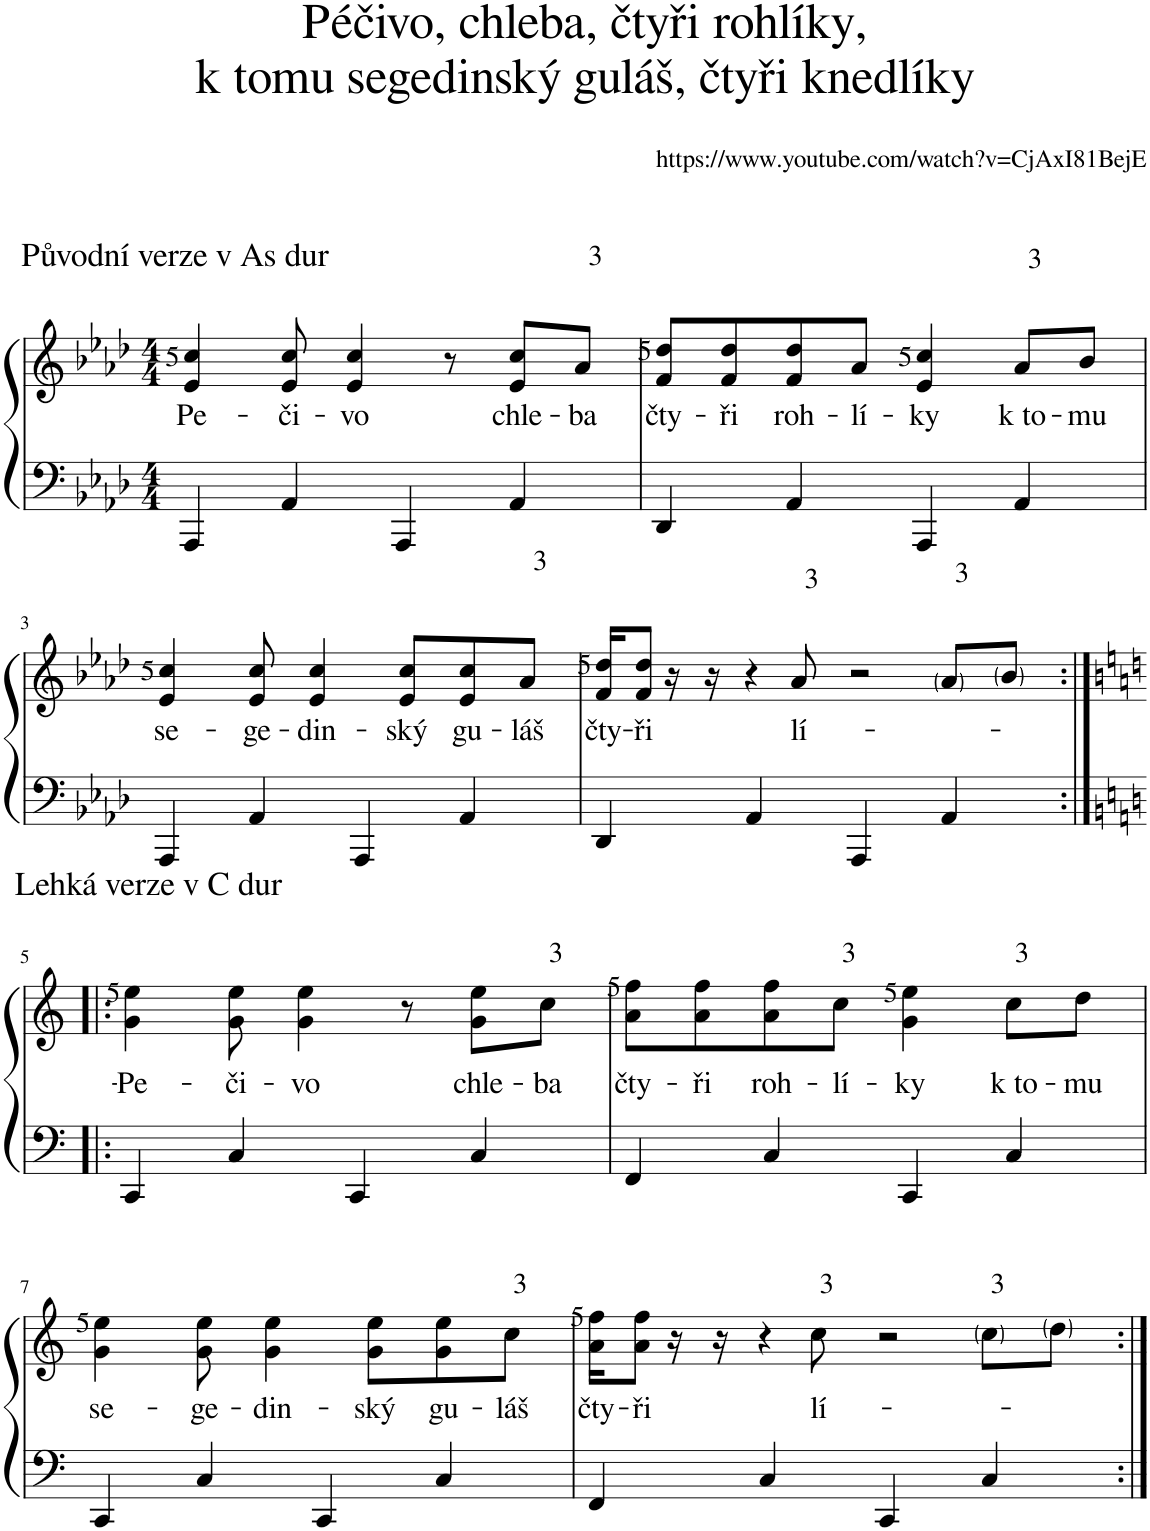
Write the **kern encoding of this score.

**kern	**kern	**text
*part1	*part1	*part1
*staff2	*staff1	*staff1
*I"Piano	*	*
*I'Pno.	*	*
*clefF4	*clefG2	*
*k[b-e-a-d-]	*k[b-e-a-d-]	*
*M4/4	*M4/4	*
=1	=1	=1
!	!LO:TX:a:t=Původní verze v As dur	!
!	!	!LO:LY:b
4AAA-/	4e-/ 4cc/	Pe-
!	!	!LO:LY:b
4AA-/	8e-/ 8cc/	-či-
!	!	!LO:LY:b
.	4e-/ 4cc/	-vo
4AAA-/	.	.
.	8r	.
!	!	!LO:LY:b
4AA-/	8e-/ 8cc/L	chle-
!	!	!LO:LY:b
.	8a-/J	-ba
=2	=2	=2
!	!	!LO:LY:b
4DD-/	8f/ 8dd-/L	čty-
!	!	!LO:LY:b
.	8f/ 8dd-/	-ři
!	!	!LO:LY:b
4AA-/	8f/ 8dd-/	roh-
!	!	!LO:LY:b
.	8a-/J	-lí-
!	!	!LO:LY:b
4AAA-/	4e-/ 4cc/	-ky
!	!	!LO:LY:b
4AA-/	8a-/L	k to-
!	!	!LO:LY:b
.	8b-/J	-mu
!!LO:LB:g=z
=3	=3	=3
!	!	!LO:LY:b
4AAA-/	4e-/ 4cc/	se-
!	!	!LO:LY:b
4AA-/	8e-/ 8cc/	-ge-
!	!	!LO:LY:b
.	4e-/ 4cc/	-din-
4AAA-/	.	.
!	!	!LO:LY:b
.	8e-/ 8cc/L	-ský
!	!	!LO:LY:b
4AA-/	8e-/ 8cc/	gu-
!	!	!LO:LY:b
.	8a-/J	-láš
=4	=4	=4
!	!	!LO:LY:b
4DD-/	16f/ 16dd-/KL	čty-
!	!	!LO:LY:b
.	8f/ 8dd-/J	-ři
.	16r	.
4AA-/	16r	.
.	4r	.
4AAA-/	.	.
!	!	!LO:LY:b
.	8a-/	-lí-
.	2r	.
4AA-/	.	.
4..ryy	.	.
.	8a-/L	.
.	8b-/J	.
!!LO:LB:g=z
=5:|!|:	=5:|!|:	=5:|!|:
*k[]	*k[]	*
!	!LO:TX:a:t=Lehká verze v C dur	!
!	!	!LO:LY:b
4CC/	4g\ 4ee\	Pe-
!	!	!LO:LY:b
4C/	8g\ 8ee\	-či-
!	!	!LO:LY:b
.	4g\ 4ee\	-vo
4CC/	.	.
.	8r	.
!	!	!LO:LY:b
4C/	8g\ 8ee\L	chle-
!	!	!LO:LY:b
.	8cc\J	-ba
=6	=6	=6
!	!	!LO:LY:b
4FF/	8a\ 8ff\L	čty-
!	!	!LO:LY:b
.	8a\ 8ff\	-ři
!	!	!LO:LY:b
4C/	8a\ 8ff\	roh-
!	!	!LO:LY:b
.	8cc\J	-lí-
!	!	!LO:LY:b
4CC/	4g\ 4ee\	-ky
!	!	!LO:LY:b
4C/	8cc\L	k to-
!	!	!LO:LY:b
.	8dd\J	-mu
!!LO:LB:g=z
=7	=7	=7
!	!	!LO:LY:b
4CC/	4g\ 4ee\	se-
!	!	!LO:LY:b
4C/	8g\ 8ee\	-ge-
!	!	!LO:LY:b
.	4g\ 4ee\	-din-
4CC/	.	.
!	!	!LO:LY:b
.	8g\ 8ee\L	-ský
!	!	!LO:LY:b
4C/	8g\ 8ee\	gu-
!	!	!LO:LY:b
.	8cc\J	-láš
=8	=8	=8
!	!	!LO:LY:b
4FF/	16a\ 16ff\KL	čty-
!	!	!LO:LY:b
.	8a\ 8ff\J	-ři
.	16r	.
4C/	16r	.
.	4r	.
4CC/	.	.
!	!	!LO:LY:b
.	8cc\	-lí-
.	2r	.
4C/	.	.
4..ryy	.	.
.	8cc\L	.
.	8dd\J	.
=:|!	=:|!	=:|!
*-	*-	*-
